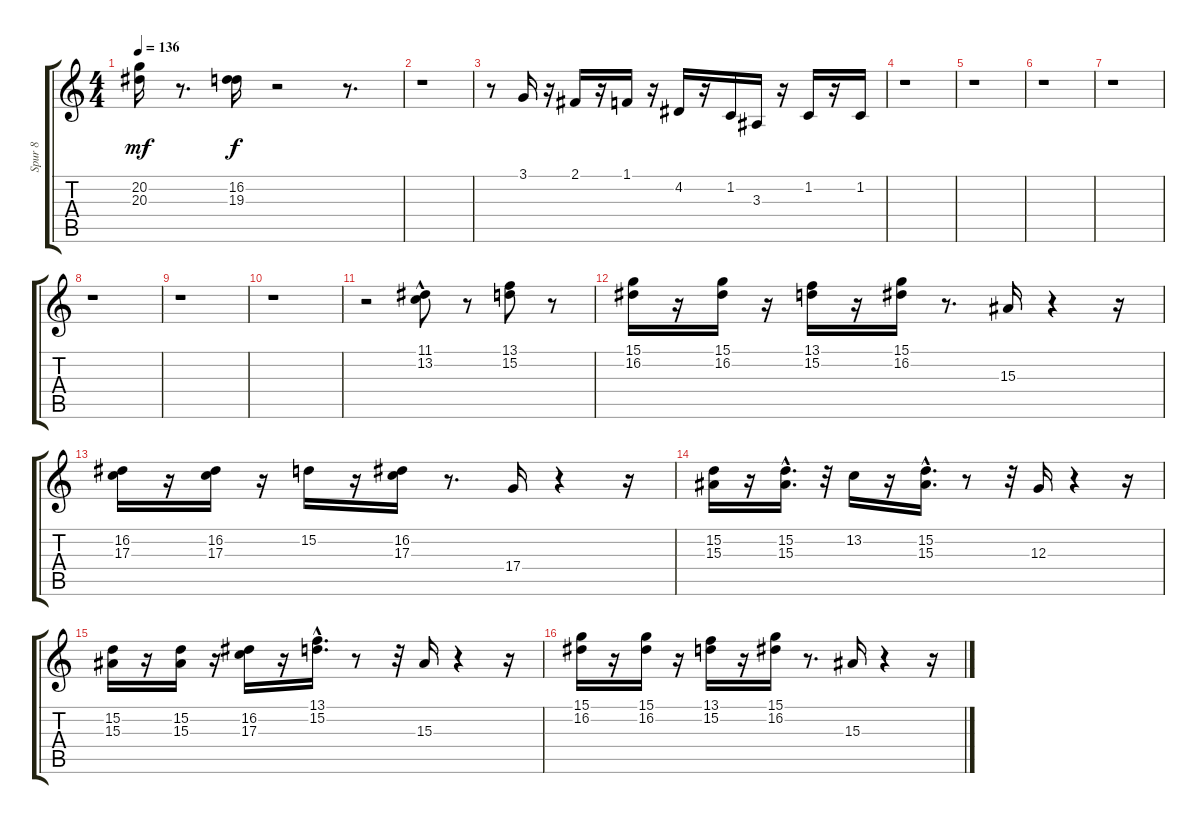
\track ("Spur 8" "Spur 8") {instrument fx4atmosphere}
\staff {score tabs}
\tuning (E4 B3 G3 D3 A2 E2) {hide}
\ts (4 4)
\tempo 136
\clef g2
\ks c
(20.2 20.3).16{dy mf} r.8{d} (16.2 19.3).16{dy f} r.2 r.8{d} |
r.1 |
r.8 3.1.16 r.16 2.1.16 r.16 1.1.16 r.16 4.2.16 r.16 1.2.16 3.3.16 r.16 1.2.16 r.16 1.2.16 |
r.1 |
r.1 |
r.1 |
r.1 |
r.1 |
r.1 |
r.1 |
r.2 (11.1 13.2{hac}).8 r.8 (13.1 15.2).8 r.8 |
(15.1 16.2).16 r.16 (15.1 16.2).16 r.16 (13.1 15.2).16 r.16 (15.1 16.2).16 r.8{d} 15.3.16 r.4 r.16 |
(16.2 17.3).16 r.16 (16.2 17.3).16 r.16 15.2.16 r.16 (16.2 17.3).16 r.8{d} 17.4.16 r.4 r.16 |
(15.2 15.3).16 r.16 (15.2{hac} 15.3).16{d} r.32 13.2.16 r.16 (15.2{hac} 15.3{hac}).16{d} r.8 r.32 12.3.16 r.4 r.16 |
(15.2 15.3).16 r.16 (15.2 15.3).16 r.16 (16.2 17.3).16 r.16 (13.1{hac} 15.2).16{d} r.8 r.32 15.3.16 r.4 r.16 |
(15.1 16.2).16 r.16 (15.1 16.2).16 r.16 (13.1 15.2).16 r.16 (15.1 16.2).16 r.8{d} 15.3.16 r.4 r.16
